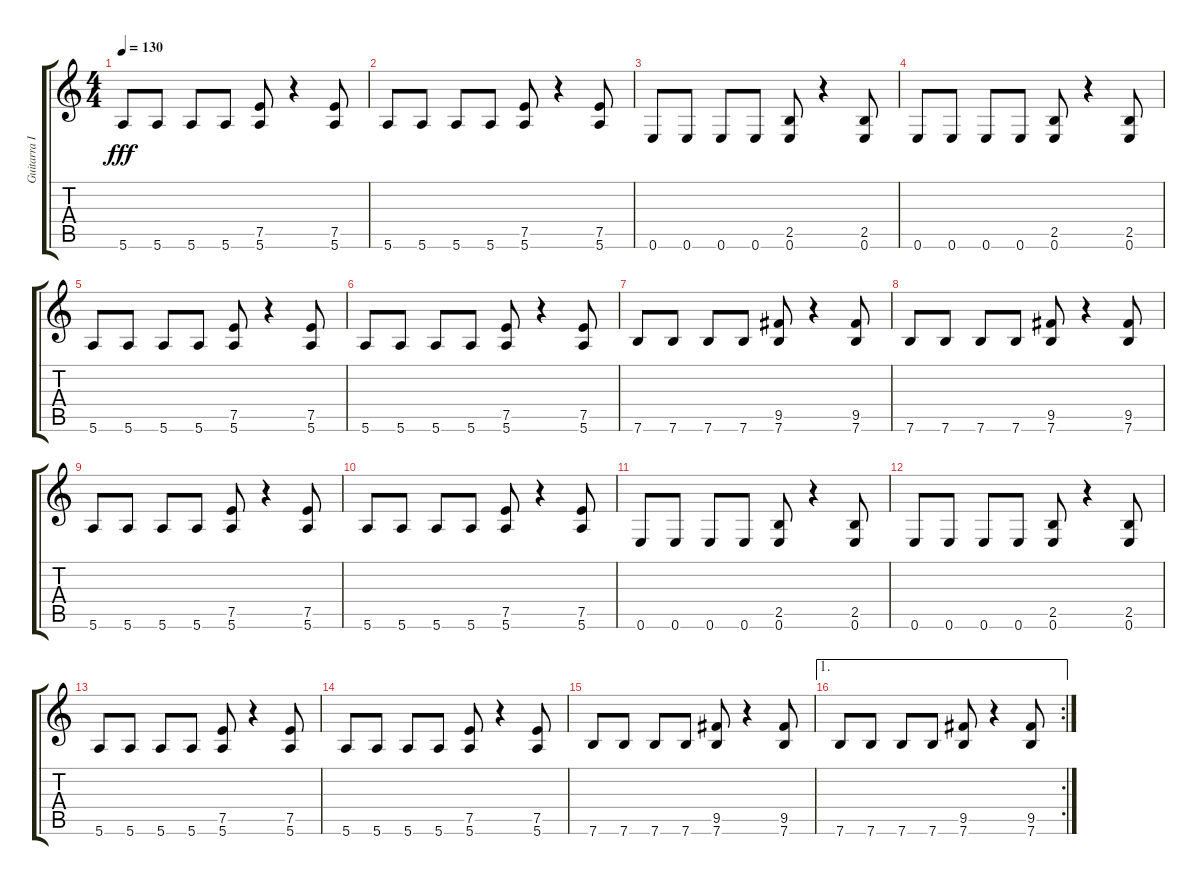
\track ("Guitarra I" "Guitarra I") {instrument distortionguitar}
\staff {score tabs}
\tuning (E4 B3 G3 D3 A2 E2) {hide}
\ts (4 4)
\tempo 130
\clef g2
\ks c
5.6.8{dy fff} 5.6.8 5.6.8 5.6.8 (7.5 5.6).8 r.4 (7.5 5.6).8 |
5.6.8 5.6.8 5.6.8 5.6.8 (7.5 5.6).8 r.4 (7.5 5.6).8 |
0.6.8 0.6.8 0.6.8 0.6.8 (2.5 0.6).8 r.4 (2.5 0.6).8 |
0.6.8 0.6.8 0.6.8 0.6.8 (2.5 0.6).8 r.4 (2.5 0.6).8 |
5.6.8 5.6.8 5.6.8 5.6.8 (7.5 5.6).8 r.4 (7.5 5.6).8 |
5.6.8 5.6.8 5.6.8 5.6.8 (7.5 5.6).8 r.4 (7.5 5.6).8 |
7.6.8 7.6.8 7.6.8 7.6.8 (9.5 7.6).8 r.4 (9.5 7.6).8 |
7.6.8 7.6.8 7.6.8 7.6.8 (9.5 7.6).8 r.4 (9.5 7.6).8 |
5.6.8 5.6.8 5.6.8 5.6.8 (7.5 5.6).8 r.4 (7.5 5.6).8 |
5.6.8 5.6.8 5.6.8 5.6.8 (7.5 5.6).8 r.4 (7.5 5.6).8 |
0.6.8 0.6.8 0.6.8 0.6.8 (2.5 0.6).8 r.4 (2.5 0.6).8 |
0.6.8 0.6.8 0.6.8 0.6.8 (2.5 0.6).8 r.4 (2.5 0.6).8 |
5.6.8 5.6.8 5.6.8 5.6.8 (7.5 5.6).8 r.4 (7.5 5.6).8 |
5.6.8 5.6.8 5.6.8 5.6.8 (7.5 5.6).8 r.4 (7.5 5.6).8 |
7.6.8 7.6.8 7.6.8 7.6.8 (9.5 7.6).8 r.4 (9.5 7.6).8 |
\ae 1
\rc 2
7.6.8 7.6.8 7.6.8 7.6.8 (9.5 7.6).8 r.4 (9.5 7.6).8
